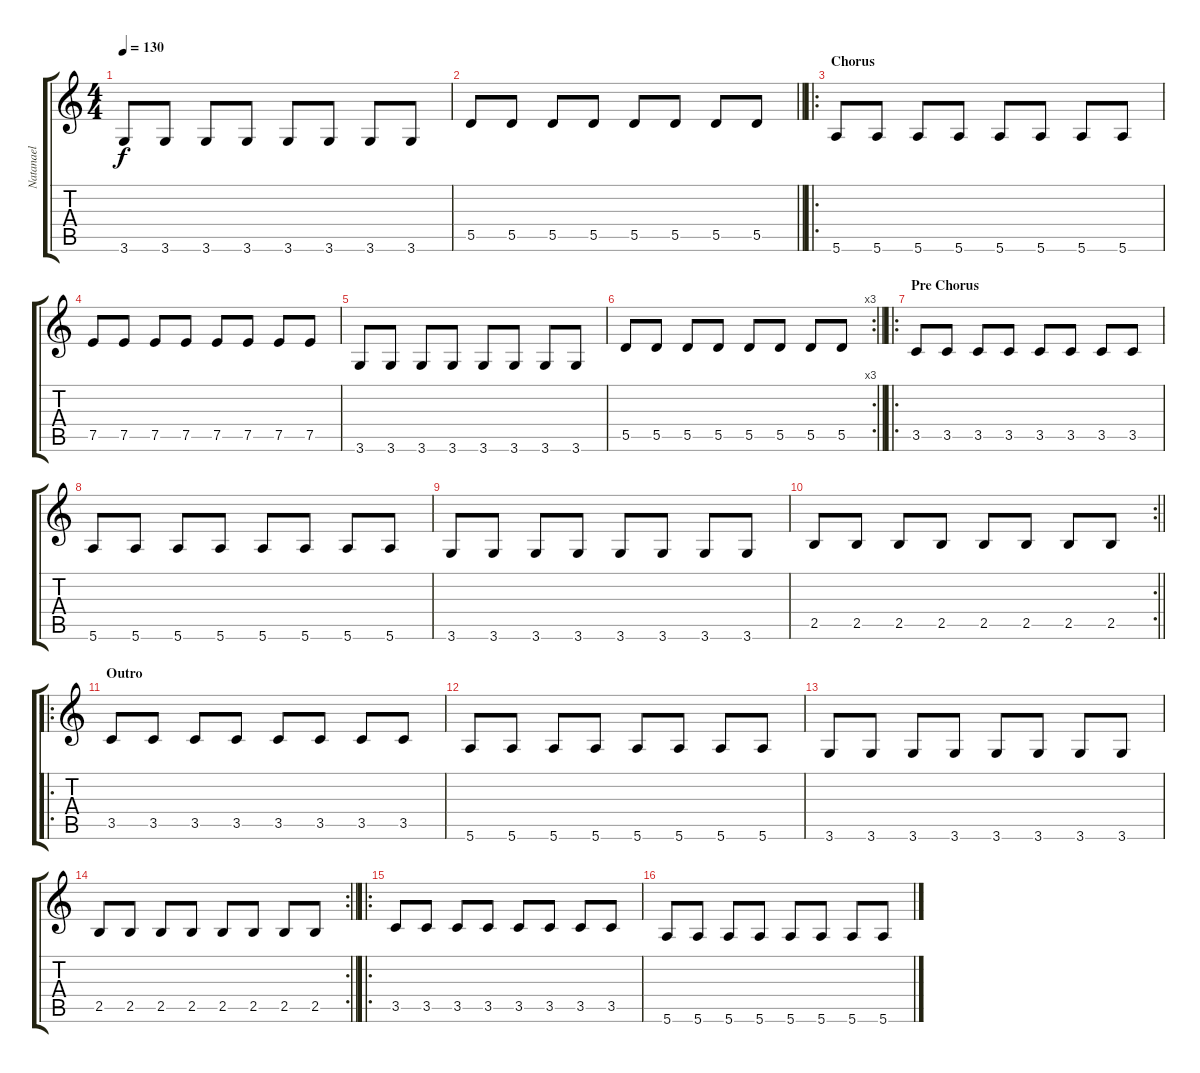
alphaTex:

\track ("Natanael" "Natanael") {instrument electricbassfinger}
\staff {score tabs}
\tuning (E4 B3 G3 D3 A2 E2) {hide}
\ts (4 4)
\tempo 130
\clef g2
\ks c
3.6.8{dy f} 3.6.8 3.6.8 3.6.8 3.6.8 3.6.8 3.6.8 3.6.8 |
\barLineRight lightlight
5.5.8 5.5.8 5.5.8 5.5.8 5.5.8 5.5.8 5.5.8 5.5.8 |
\ro
\section ("" "Chorus")
5.6.8 5.6.8 5.6.8 5.6.8 5.6.8 5.6.8 5.6.8 5.6.8 |
7.5.8 7.5.8 7.5.8 7.5.8 7.5.8 7.5.8 7.5.8 7.5.8 |
3.6.8 3.6.8 3.6.8 3.6.8 3.6.8 3.6.8 3.6.8 3.6.8 |
\rc 3
\barLineRight lightlight
5.5.8 5.5.8 5.5.8 5.5.8 5.5.8 5.5.8 5.5.8 5.5.8 |
\ro
\section ("" "Pre Chorus")
3.5.8 3.5.8 3.5.8 3.5.8 3.5.8 3.5.8 3.5.8 3.5.8 |
5.6.8 5.6.8 5.6.8 5.6.8 5.6.8 5.6.8 5.6.8 5.6.8 |
3.6.8 3.6.8 3.6.8 3.6.8 3.6.8 3.6.8 3.6.8 3.6.8 |
\rc 2
\barLineRight lightlight
2.5.8 2.5.8 2.5.8 2.5.8 2.5.8 2.5.8 2.5.8 2.5.8 |
\ro
\section ("" "Outro")
3.5.8 3.5.8 3.5.8 3.5.8 3.5.8 3.5.8 3.5.8 3.5.8 |
5.6.8 5.6.8 5.6.8 5.6.8 5.6.8 5.6.8 5.6.8 5.6.8 |
3.6.8 3.6.8 3.6.8 3.6.8 3.6.8 3.6.8 3.6.8 3.6.8 |
\rc 2
\barLineRight lightlight
2.5.8 2.5.8 2.5.8 2.5.8 2.5.8 2.5.8 2.5.8 2.5.8 |
\ro
3.5.8 3.5.8 3.5.8 3.5.8 3.5.8 3.5.8 3.5.8 3.5.8 |
5.6.8 5.6.8 5.6.8 5.6.8 5.6.8 5.6.8 5.6.8 5.6.8
